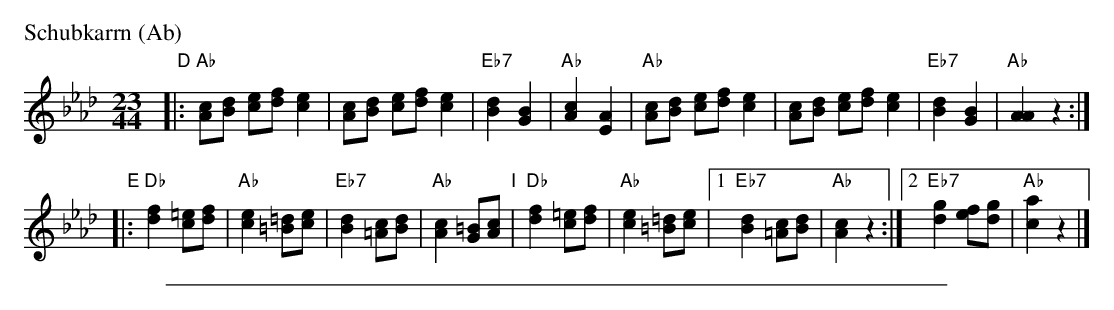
X:1
P: Schubkarrn (Ab)
M: 23/44
L: 1/8
K: Ab
"D"\
|: "Ab"[cA][dB] [ec][fd] [e2c2] | [cA][dB] [ec][fd] [e2c2] \
| "Eb7"[d2B2] [B2G2] | "Ab"[c2A2] [A2E2] \
|  "Ab"[cA][dB] [ec][fd] [e2c2] | [cA][dB] [ec][fd] [e2c2] \
| "Eb7"[d2B2] [B2G2] |  "Ab"[A2A2] z2 :|
"E"\
|:"Db"[f2d2] [=ec][fd] | "Ab"[e2c2] [=d=B][ec] \
| "Eb7"[d2B2] [c=A][dB] | "Ab"[c2A2] [=BG][cA] \
"I"\
| "Db"[f2d2] [=ec][fd] | "Ab"[e2c2] [=d=B][ec] \
|1 "Eb7"[d2B2] [c=A][dB] | "Ab"[c2A2] z2 \
:|2  "Eb7"[g2d2] [fe][gd] | "Ab"[a2c2] z2 |]
